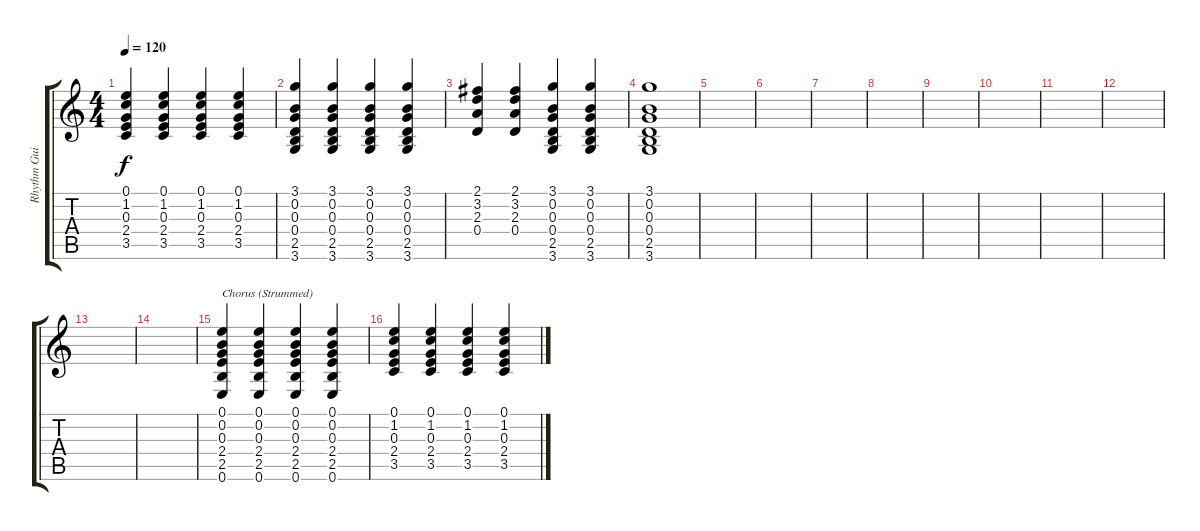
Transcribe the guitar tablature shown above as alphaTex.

\track ("Rhythm Guitar (Clean)" "Rhythm Gui") {instrument electricguitarclean}
\staff {score tabs}
\tuning (E4 B3 G3 D3 A2 E2) {hide}
\ts (4 4)
\tempo 120
\clef g2
\ks c
(0.1 1.2 0.3 2.4 3.5).4{dy f} (0.1 1.2 0.3 2.4 3.5).4 (0.1 1.2 0.3 2.4 3.5).4 (0.1 1.2 0.3 2.4 3.5).4 |
(3.1 0.2 0.3 0.4 2.5 3.6).4 (3.1 0.2 0.3 0.4 2.5 3.6).4 (3.1 0.2 0.3 0.4 2.5 3.6).4 (3.1 0.2 0.3 0.4 2.5 3.6).4 |
(2.1 3.2 2.3 0.4).4 (2.1 3.2 2.3 0.4).4 (3.1 0.2 0.3 0.4 2.5 3.6).4 (3.1 0.2 0.3 0.4 2.5 3.6).4 |
(3.1 0.2 0.3 0.4 2.5 3.6).1 |
|
|
|
|
|
|
|
|
|
|
(0.1 0.2 0.3 2.4 2.5 0.6).4{txt "Chorus (Strummed)"} (0.1 0.2 0.3 2.4 2.5 0.6).4 (0.1 0.2 0.3 2.4 2.5 0.6).4 (0.1 0.2 0.3 2.4 2.5 0.6).4 |
(0.1 1.2 0.3 2.4 3.5).4 (0.1 1.2 0.3 2.4 3.5).4 (0.1 1.2 0.3 2.4 3.5).4 (0.1 1.2 0.3 2.4 3.5).4
